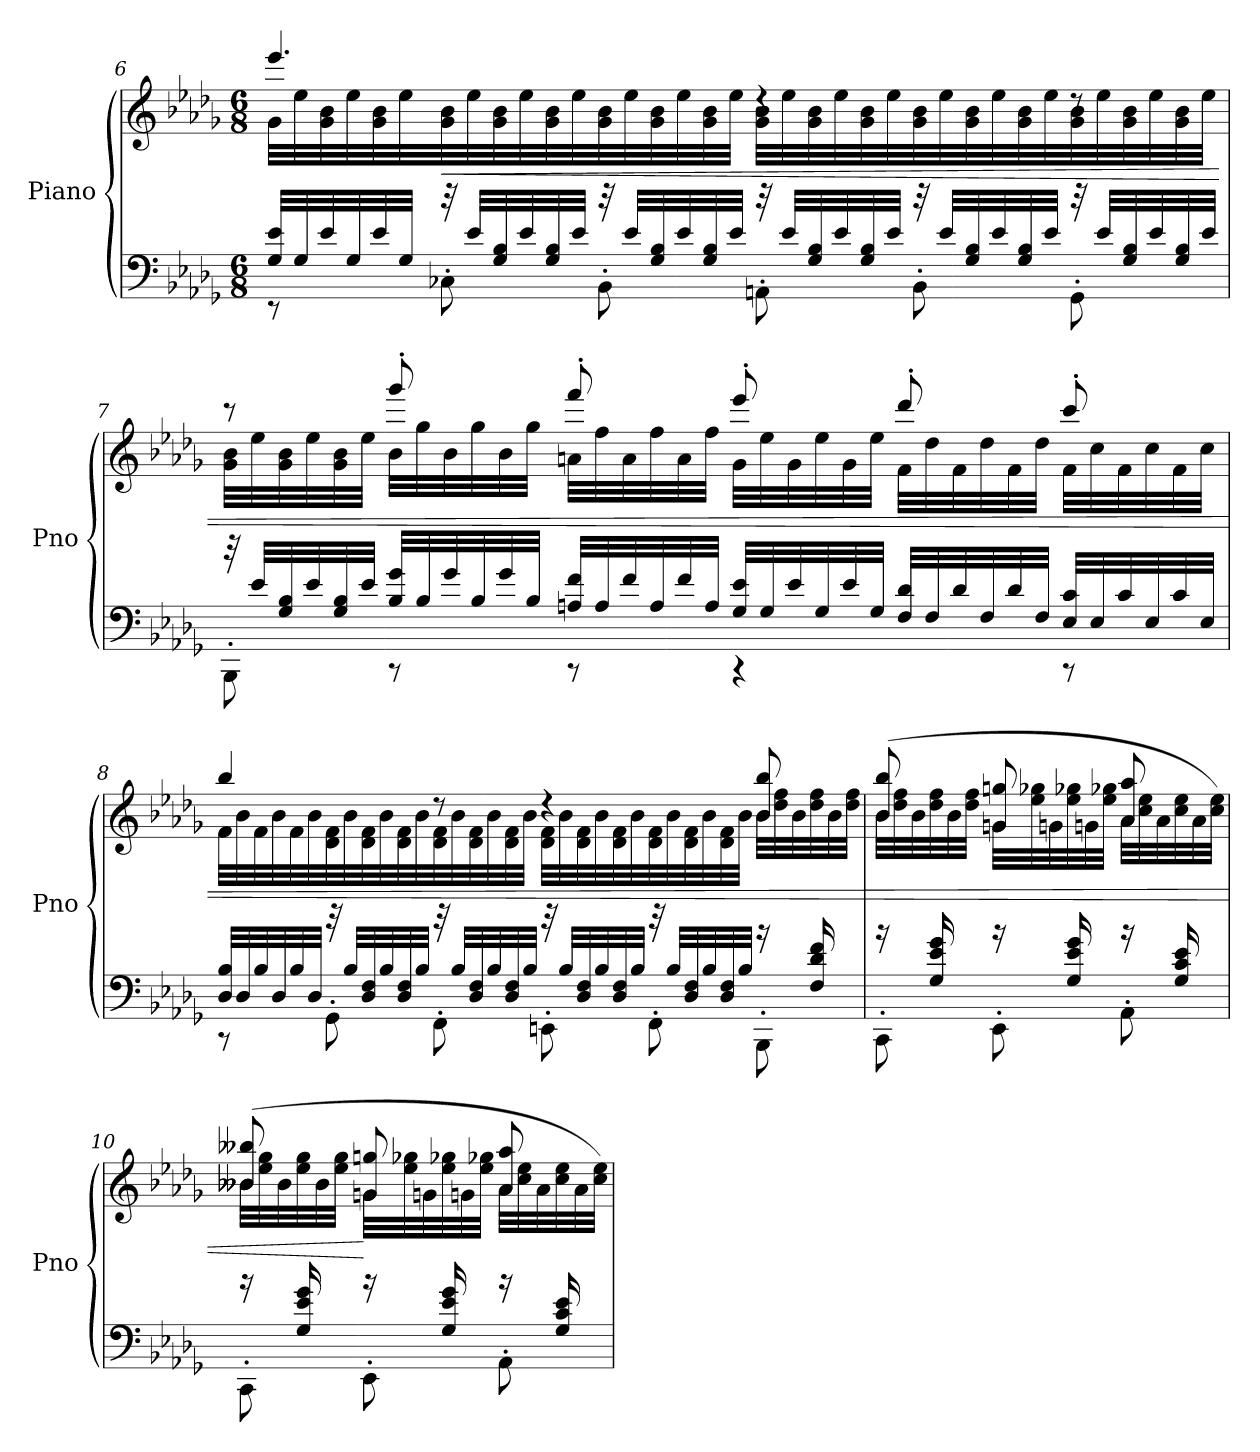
**kern	**kern	**dynam
*part1	*part1	*part1
*staff2	*staff1	*staff1/2
*I"Piano	*	*
*I'Pno	*	*
!!LO:LB:g=z
*clefF4	*clefG2	*
*k[b-e-a-d-g-]	*k[b-e-a-d-g-]	*
*M6/8	*M6/8	*
=6	=6	=6
*^	*^	*
*	*Xtuplet	*	*Xtuplet	*
8rEE	48G-/ 48e-/LLL	4.eee-:/	48g-\LLL	.
.	48G-/	.	48ee-\	.
.	48e-/	.	48g-\ 48b-\	.
.	48G-/	.	48ee-\	.
.	48e-/	.	48g-\ 48b-\	.
.	48G-/JJJ	.	48ee-\	.
!	!	!	!	!LO:HP:b
8C-X'\	48rdd	.	48g-\ 48b-\	<
.	48e-/LLL	.	48ee-\	.
.	48G-/ 48B-/	.	48g-\ 48b-\	.
.	48e-/	.	48ee-\	.
.	48G-/ 48B-/	.	48g-\ 48b-\	.
.	48e-/JJJ	.	48ee-\	.
8BB-'\	48rdd	.	48g-\ 48b-\	.
.	48e-/LLL	.	48ee-\	.
.	48G-/ 48B-/	.	48g-\ 48b-\	.
.	48e-/	.	48ee-\	.
.	48G-/ 48B-/	.	48g-\ 48b-\	.
.	48e-/JJJ	.	48ee-\JJJ	.
8AAn'\	48rdd	4rdd	48g-\ 48b-\LLL	.
.	48e-/LLL	.	48ee-\	.
.	48G-/ 48B-/	.	48g-\ 48b-\	.
.	48e-/	.	48ee-\	.
.	48G-/ 48B-/	.	48g-\ 48b-\	.
.	48e-/JJJ	.	48ee-\	.
8BB-'\	48rdd	.	48g-\ 48b-\	.
.	48e-/LLL	.	48ee-\	.
.	48G-/ 48B-/	.	48g-\ 48b-\	.
.	48e-/	.	48ee-\	.
.	48G-/ 48B-/	.	48g-\ 48b-\	.
.	48e-/JJJ	.	48ee-\	.
8GG-'\	48rdd	8rdd	48g-\ 48b-\	.
.	48e-/LLL	.	48ee-\	.
.	48G-/ 48B-/	.	48g-\ 48b-\	.
.	48e-/	.	48ee-\	.
.	48G-/ 48B-/	.	48g-\ 48b-\	.
.	48e-/JJJ	.	48ee-\JJJ	.
!!LO:LB:g=z	!!
=7	=7	=7	=7	=7
8BBB-'\	48rdd	8r	48g-\ 48b-\LLL	.
.	48e-/LLL	.	48ee-\	.
.	48G-/ 48B-/	.	48g-\ 48b-\	.
.	48e-/	.	48ee-\	.
.	48G-/ 48B-/	.	48g-\ 48b-\	.
.	48e-/JJJ	.	48ee-\JJJ	.
8rCC	48B-/ 48g-/LLL	8ggg-:'/	48b-\LLL	.
.	48B-/	.	48gg-\	.
.	48g-/	.	48b-\	.
.	48B-/	.	48gg-\	.
.	48g-/	.	48b-\	.
.	48B-/JJJ	.	48gg-\JJJ	.
8rCC	48An/ 48f/LLL	8fff'/	48an:\LLL	.
.	48A/	.	48ff\	.
.	48f/	.	48a\	.
.	48A/	.	48ff\	.
.	48f/	.	48a\	.
.	48A/JJJ	.	48ff\JJJ	.
4rCC	48G-/ 48e-/LLL	8eee-:'/	48g-\LLL	.
.	48G-/	.	48ee-\	.
.	48e-/	.	48g-\	.
.	48G-/	.	48ee-\	.
.	48e-/	.	48g-\	.
.	48G-/JJJ	.	48ee-\JJJ	.
.	48F/ 48d-/LLL	8ddd-:'/	48f\LLL	.
.	48F/	.	48dd-\	.
.	48d-/	.	48f\	.
.	48F/	.	48dd-\	.
.	48d-/	.	48f\	.
.	48F/JJJ	.	48dd-\JJJ	.
8rCC	48E-/ 48c/LLL	8ccc:'/	48f\LLL	.
.	48E-/	.	48cc\	.
.	48c/	.	48f\	.
.	48E-/	.	48cc\	.
.	48c/	.	48f\	.
.	48E-/JJJ	.	48cc\JJJ	.
!!LO:PB:g=z	!!
=8	=8	=8	=8	=8
8rCC	48D-/ 48B-/LLL	4bb-:/	48f\LLL	.
.	48D-/	.	48b-\	.
.	48B-/	.	48f\	.
.	48D-/	.	48b-\	.
.	48B-/	.	48f\	.
.	48D-/JJJ	.	48b-\	.
8GG-'\	48rdd	.	48d-\ 48f\	.
.	48B-/LLL	.	48b-\	.
.	48D-/ 48F/	.	48d-\ 48f\	.
.	48B-/	.	48b-\	.
.	48D-/ 48F/	.	48d-\ 48f\	.
.	48B-/JJJ	.	48b-\	.
8FF'\	48rdd	8rdd	48d-\ 48f\	.
.	48B-/LLL	.	48b-\	.
.	48D-/ 48F/	.	48d-\ 48f\	.
.	48B-/	.	48b-\	.
.	48D-/ 48F/	.	48d-\ 48f\	.
.	48B-/JJJ	.	48b-\JJJ	.
8EEn'\	48rdd	4rdd	48d-\ 48f\LLL	.
.	48B-/LLL	.	48b-\	.
.	48D-/ 48F/	.	48d-\ 48f\	.
.	48B-/	.	48b-\	.
.	48D-/ 48F/	.	48d-\ 48f\	.
.	48B-/JJJ	.	48b-\	.
8FF'\	48rdd	.	48d-\ 48f\	.
.	48B-/LLL	.	48b-\	.
.	48D-/ 48F/	.	48d-\ 48f\	.
.	48B-/	.	48b-\	.
.	48D-/ 48F/	.	48d-\ 48f\	.
.	48B-/JJJ	.	48b-\JJJ	.
8BBB-'\	16rb	8b-/ 8bb-/	48b-\LLL	.
.	.	.	48dd-\ 48ff\	.
.	.	.	48b-\	.
.	16F/ 16d-/ 16f/	.	48dd-\ 48ff\	.
.	.	.	48b-\	.
.	.	.	48dd-\ 48ff\JJJ	.
=9	=9	=9	=9	=9
8CC'\	16rb	(>8b-/ 8bb-/	48b-\LLL	.
.	.	.	48dd-\ 48ff\	.
.	.	.	48b-\	.
.	16G-/ 16e-/ 16g-/	.	48dd-\ 48ff\	.
.	.	.	48b-\	.
.	.	.	48dd-\ 48ff\JJJ	.
8EE-'\	16rb	8gn/ 8ggn/	48g\LLL	.
.	.	.	48ee-\ 48gg-X\	.
.	.	.	48gn\	.
.	16G-/ 16e-/ 16g-/	.	48ee-\ 48gg-X\	.
.	.	.	48gn\	.
.	.	.	48ee-\ 48gg-X\JJJ	.
8AA-'\	16rb	8a-/ 8aa-/	48a-\LLL	.
.	.	.	48cc\ 48ee-\	.
.	.	.	48a-\	.
.	16G-/ 16c/ 16e-/	.	48cc\ 48ee-\	.
.	.	.	48a-\	.
.	.	.	48cc\ 48ee-\JJJ)	.
!!LO:LB:g=z	!!
=10	=10	=10	=10	=10
8CC'\	16rb	(8b--X/ 8bb--X/	48b--\LLL	.
.	.	.	48ee-\ 48gg-\	.
.	.	.	48b--\	.
.	16G-/ 16e-/ 16g-/	.	48ee-\ 48gg-\	.
.	.	.	48b--\	.
.	.	.	48ee-\ 48gg-\JJJ	.
8EE-'\	16rb	8gn/ 8ggn/	48g\LLL	[
.	.	.	48ee-\ 48gg-X\	.
.	.	.	48gn\	.
.	16G-/ 16e-/ 16g-/	.	48ee-\ 48gg-X\	.
.	.	.	48gn\	.
.	.	.	48ee-\ 48gg-X\JJJ	.
8AA-'\	16rb	8a-/ 8aa-/	48a-\LLL	.
.	.	.	48cc\ 48ee-\	.
.	.	.	48a-\	.
.	16G-/ 16c/ 16e-/	.	48cc\ 48ee-\	.
.	.	.	48a-\	.
.	.	.	48cc\ 48ee-\JJJ)	.
*v	*v	*	*	*
*	*v	*v	*
=	=	=
*-	*-	*-
